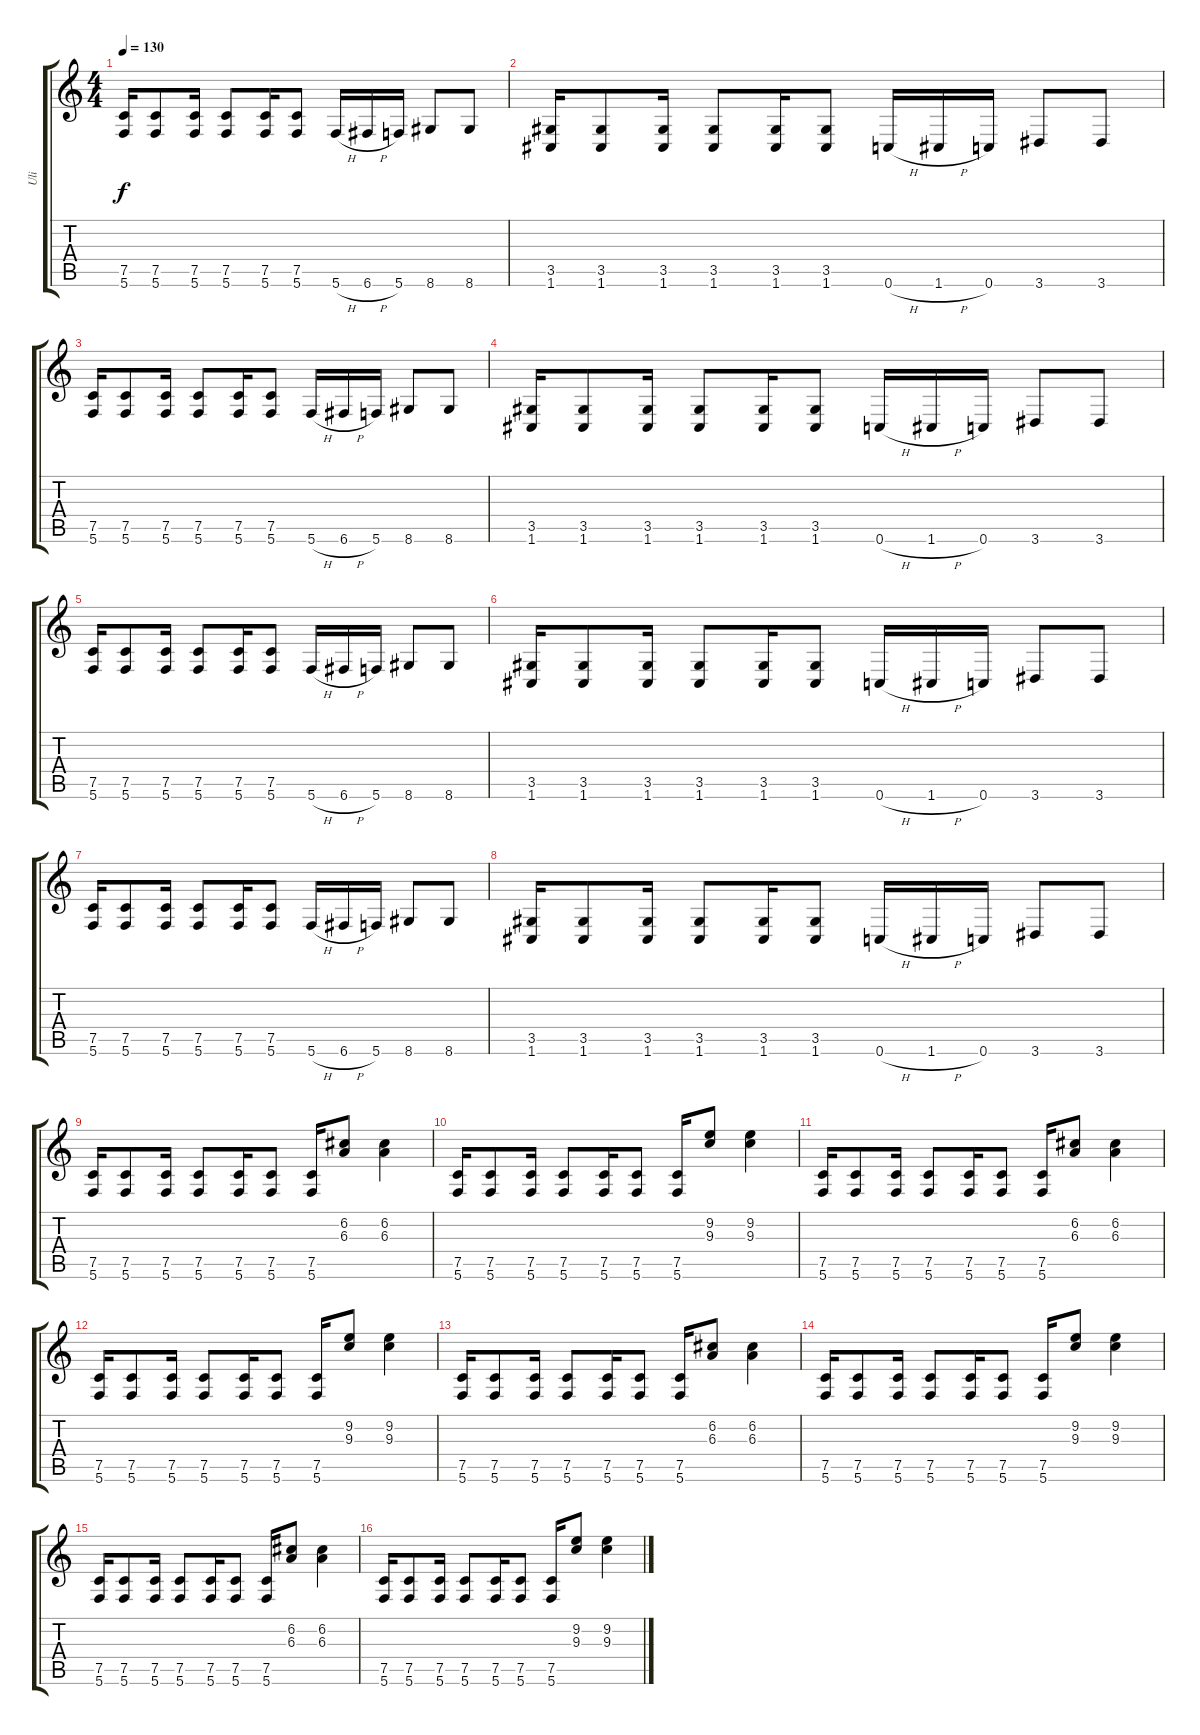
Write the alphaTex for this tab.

\track ("Uli" "Uli") {instrument distortionguitar}
\staff {score tabs}
\tuning (C4 G3 Eb3 Bb2 F2 C2) {hide}
\ts (4 4)
\tempo 130
\clef g2
\ks c
(7.5 5.6).16{dy f} (7.5 5.6).8 (7.5 5.6).16 (7.5 5.6).8 (7.5 5.6).16 (7.5 5.6).8 5.6{h}.16 6.6{h}.16 5.6.16 8.6.8 8.6.8 |
(3.5 1.6).16 (3.5 1.6).8 (3.5 1.6).16 (3.5 1.6).8 (3.5 1.6).16 (3.5 1.6).8 0.6{h}.16 1.6{h}.16 0.6.16 3.6.8 3.6.8 |
(7.5 5.6).16 (7.5 5.6).8 (7.5 5.6).16 (7.5 5.6).8 (7.5 5.6).16 (7.5 5.6).8 5.6{h}.16 6.6{h}.16 5.6.16 8.6.8 8.6.8 |
(3.5 1.6).16 (3.5 1.6).8 (3.5 1.6).16 (3.5 1.6).8 (3.5 1.6).16 (3.5 1.6).8 0.6{h}.16 1.6{h}.16 0.6.16 3.6.8 3.6.8 |
(7.5 5.6).16 (7.5 5.6).8 (7.5 5.6).16 (7.5 5.6).8 (7.5 5.6).16 (7.5 5.6).8 5.6{h}.16 6.6{h}.16 5.6.16 8.6.8 8.6.8 |
(3.5 1.6).16 (3.5 1.6).8 (3.5 1.6).16 (3.5 1.6).8 (3.5 1.6).16 (3.5 1.6).8 0.6{h}.16 1.6{h}.16 0.6.16 3.6.8 3.6.8 |
(7.5 5.6).16 (7.5 5.6).8 (7.5 5.6).16 (7.5 5.6).8 (7.5 5.6).16 (7.5 5.6).8 5.6{h}.16 6.6{h}.16 5.6.16 8.6.8 8.6.8 |
(3.5 1.6).16 (3.5 1.6).8 (3.5 1.6).16 (3.5 1.6).8 (3.5 1.6).16 (3.5 1.6).8 0.6{h}.16 1.6{h}.16 0.6.16 3.6.8 3.6.8 |
(7.5 5.6).16 (7.5 5.6).8 (7.5 5.6).16 (7.5 5.6).8 (7.5 5.6).16 (7.5 5.6).8 (7.5 5.6).16 (6.2 6.3).8 (6.2 6.3).4 |
(7.5 5.6).16 (7.5 5.6).8 (7.5 5.6).16 (7.5 5.6).8 (7.5 5.6).16 (7.5 5.6).8 (7.5 5.6).16 (9.2 9.3).8 (9.2 9.3).4 |
(7.5 5.6).16 (7.5 5.6).8 (7.5 5.6).16 (7.5 5.6).8 (7.5 5.6).16 (7.5 5.6).8 (7.5 5.6).16 (6.2 6.3).8 (6.2 6.3).4 |
(7.5 5.6).16 (7.5 5.6).8 (7.5 5.6).16 (7.5 5.6).8 (7.5 5.6).16 (7.5 5.6).8 (7.5 5.6).16 (9.2 9.3).8 (9.2 9.3).4 |
(7.5 5.6).16 (7.5 5.6).8 (7.5 5.6).16 (7.5 5.6).8 (7.5 5.6).16 (7.5 5.6).8 (7.5 5.6).16 (6.2 6.3).8 (6.2 6.3).4 |
(7.5 5.6).16 (7.5 5.6).8 (7.5 5.6).16 (7.5 5.6).8 (7.5 5.6).16 (7.5 5.6).8 (7.5 5.6).16 (9.2 9.3).8 (9.2 9.3).4 |
(7.5 5.6).16 (7.5 5.6).8 (7.5 5.6).16 (7.5 5.6).8 (7.5 5.6).16 (7.5 5.6).8 (7.5 5.6).16 (6.2 6.3).8 (6.2 6.3).4 |
(7.5 5.6).16 (7.5 5.6).8 (7.5 5.6).16 (7.5 5.6).8 (7.5 5.6).16 (7.5 5.6).8 (7.5 5.6).16 (9.2 9.3).8 (9.2 9.3).4
